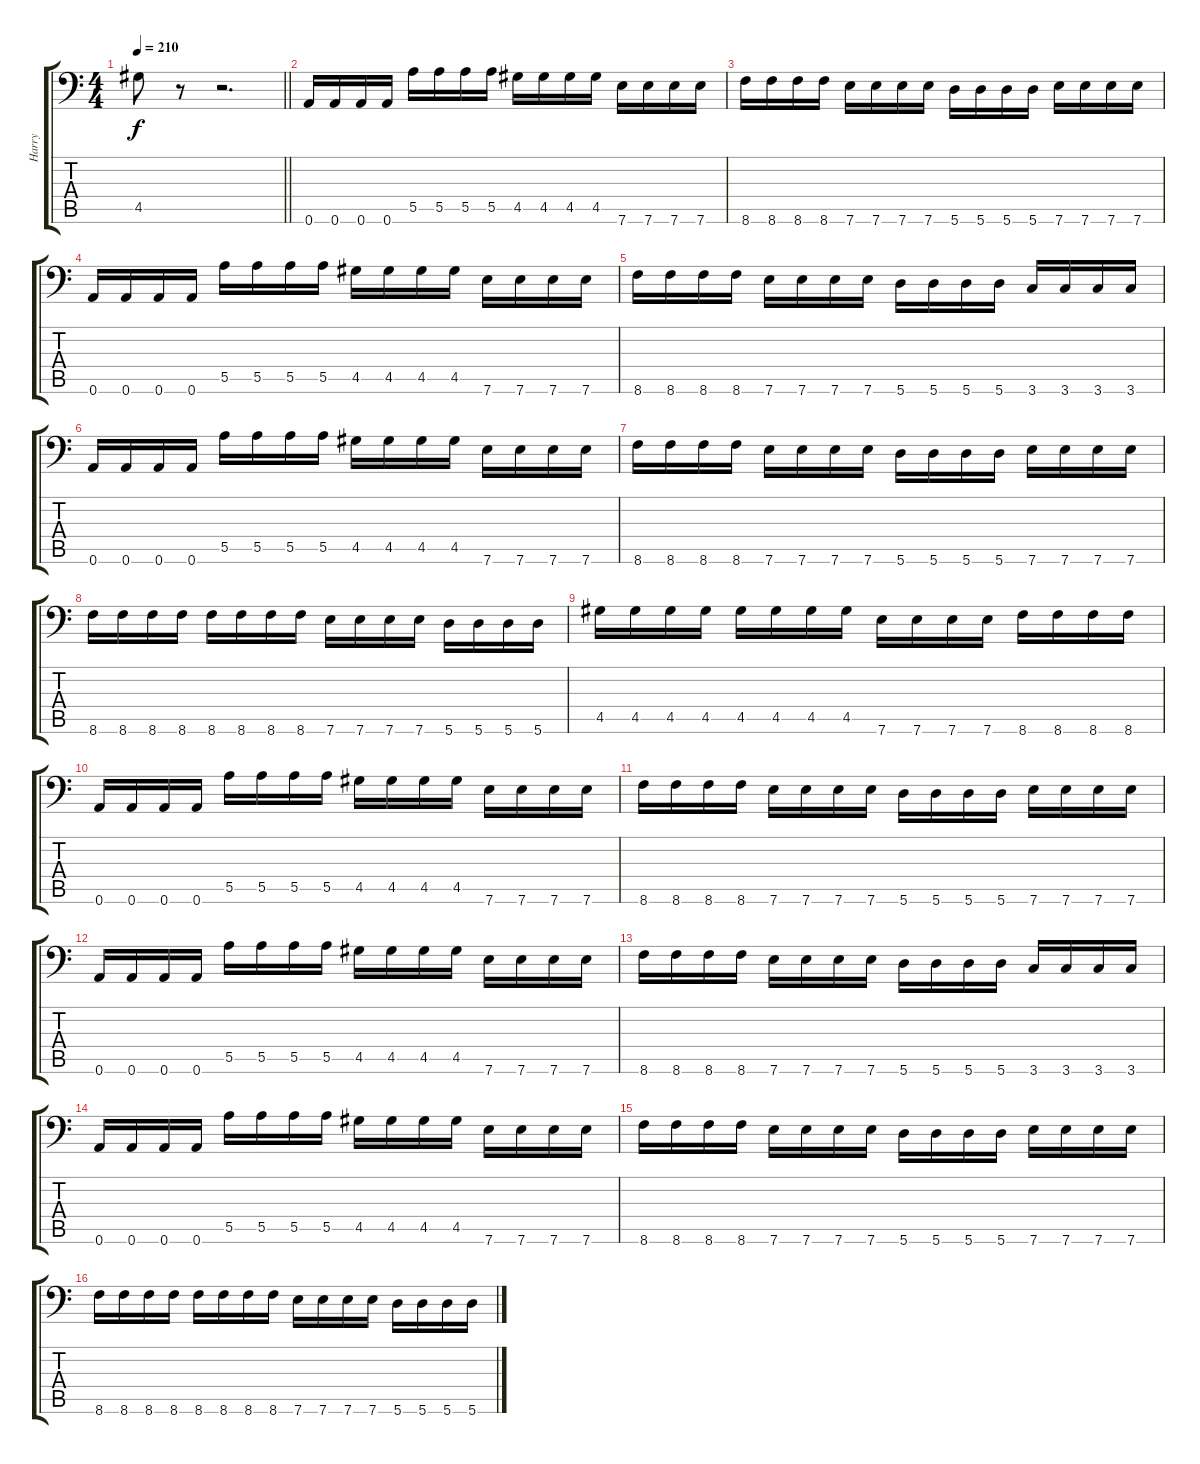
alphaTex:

\track ("Harry" "Harry") {instrument distortionguitar}
\staff {score tabs}
\tuning (B3 Gb3 D3 A2 E2 A1) {hide}
\ts (4 4)
\tempo 210
\clef f4
\barLineRight lightlight
\ks c
4.5.8{dy f} r.8 r.2{d} |
\section ("" "")
0.6.16 0.6.16 0.6.16 0.6.16 5.5.16 5.5.16 5.5.16 5.5.16 4.5.16 4.5.16 4.5.16 4.5.16 7.6.16 7.6.16 7.6.16 7.6.16 |
8.6.16 8.6.16 8.6.16 8.6.16 7.6.16 7.6.16 7.6.16 7.6.16 5.6.16 5.6.16 5.6.16 5.6.16 7.6.16 7.6.16 7.6.16 7.6.16 |
0.6.16 0.6.16 0.6.16 0.6.16 5.5.16 5.5.16 5.5.16 5.5.16 4.5.16 4.5.16 4.5.16 4.5.16 7.6.16 7.6.16 7.6.16 7.6.16 |
8.6.16 8.6.16 8.6.16 8.6.16 7.6.16 7.6.16 7.6.16 7.6.16 5.6.16 5.6.16 5.6.16 5.6.16 3.6.16 3.6.16 3.6.16 3.6.16 |
0.6.16 0.6.16 0.6.16 0.6.16 5.5.16 5.5.16 5.5.16 5.5.16 4.5.16 4.5.16 4.5.16 4.5.16 7.6.16 7.6.16 7.6.16 7.6.16 |
8.6.16 8.6.16 8.6.16 8.6.16 7.6.16 7.6.16 7.6.16 7.6.16 5.6.16 5.6.16 5.6.16 5.6.16 7.6.16 7.6.16 7.6.16 7.6.16 |
8.6.16 8.6.16 8.6.16 8.6.16 8.6.16 8.6.16 8.6.16 8.6.16 7.6.16 7.6.16 7.6.16 7.6.16 5.6.16 5.6.16 5.6.16 5.6.16 |
4.5.16 4.5.16 4.5.16 4.5.16 4.5.16 4.5.16 4.5.16 4.5.16 7.6.16 7.6.16 7.6.16 7.6.16 8.6.16 8.6.16 8.6.16 8.6.16 |
0.6.16 0.6.16 0.6.16 0.6.16 5.5.16 5.5.16 5.5.16 5.5.16 4.5.16 4.5.16 4.5.16 4.5.16 7.6.16 7.6.16 7.6.16 7.6.16 |
8.6.16 8.6.16 8.6.16 8.6.16 7.6.16 7.6.16 7.6.16 7.6.16 5.6.16 5.6.16 5.6.16 5.6.16 7.6.16 7.6.16 7.6.16 7.6.16 |
0.6.16 0.6.16 0.6.16 0.6.16 5.5.16 5.5.16 5.5.16 5.5.16 4.5.16 4.5.16 4.5.16 4.5.16 7.6.16 7.6.16 7.6.16 7.6.16 |
8.6.16 8.6.16 8.6.16 8.6.16 7.6.16 7.6.16 7.6.16 7.6.16 5.6.16 5.6.16 5.6.16 5.6.16 3.6.16 3.6.16 3.6.16 3.6.16 |
0.6.16 0.6.16 0.6.16 0.6.16 5.5.16 5.5.16 5.5.16 5.5.16 4.5.16 4.5.16 4.5.16 4.5.16 7.6.16 7.6.16 7.6.16 7.6.16 |
8.6.16 8.6.16 8.6.16 8.6.16 7.6.16 7.6.16 7.6.16 7.6.16 5.6.16 5.6.16 5.6.16 5.6.16 7.6.16 7.6.16 7.6.16 7.6.16 |
8.6.16 8.6.16 8.6.16 8.6.16 8.6.16 8.6.16 8.6.16 8.6.16 7.6.16 7.6.16 7.6.16 7.6.16 5.6.16 5.6.16 5.6.16 5.6.16
